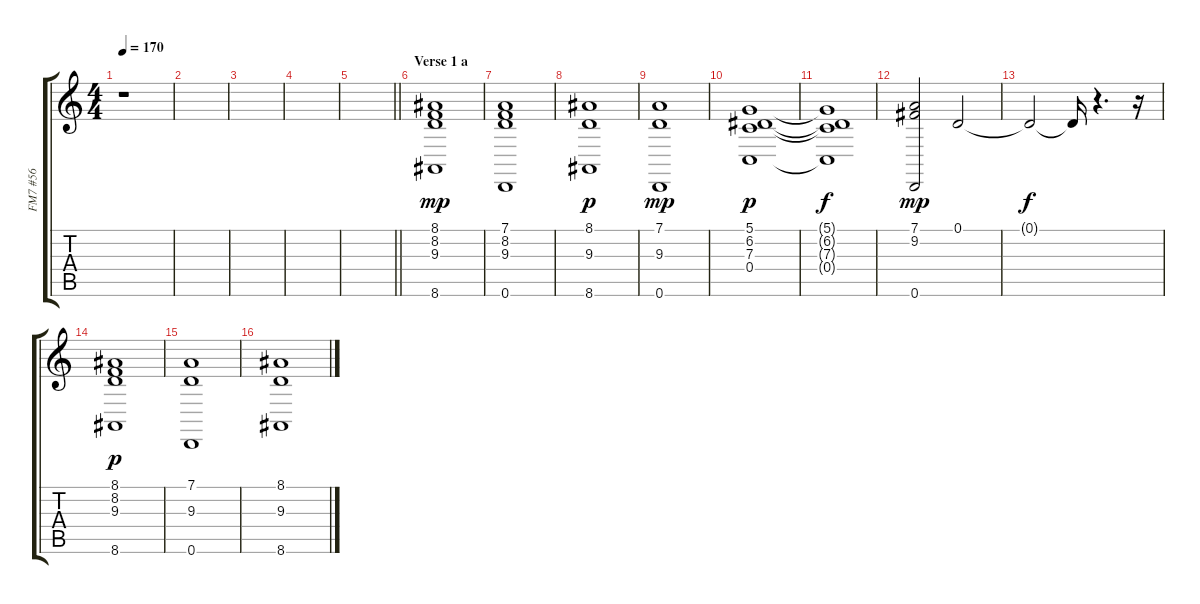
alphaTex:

\track ("FM7 #56" "FM7 #56") {instrument stringensemble1}
\staff {score tabs}
\tuning (D4 A3 F3 C3 G2 D2) {hide}
\ts (4 4)
\tempo 170
\clef g2
\ks c
r.1{dy mp instrument stringensemble1} |
|
|
|
\barLineRight lightlight
|
\section ("" "Verse 1 a")
(8.1 8.2 9.3 8.6).1 |
(7.1 8.2 9.3 0.6).1 |
(8.1 9.3 8.6).1{dy p} |
(7.1 9.3 0.6).1{dy mp} |
(5.1 6.2 7.3 0.4).1{dy p} |
(5.1{t} 6.2{t} 7.3{t} 0.4{t}).1{dy f} |
(7.1 9.2 0.6).2{dy mp} 0.1.2 |
0.1{t}.2{dy f} 0.1{t}.16 r.4{d} r.16 |
(8.1 8.2 9.3 8.6).1{dy p} |
(7.1 9.3 0.6).1 |
(8.1 9.3 8.6).1
